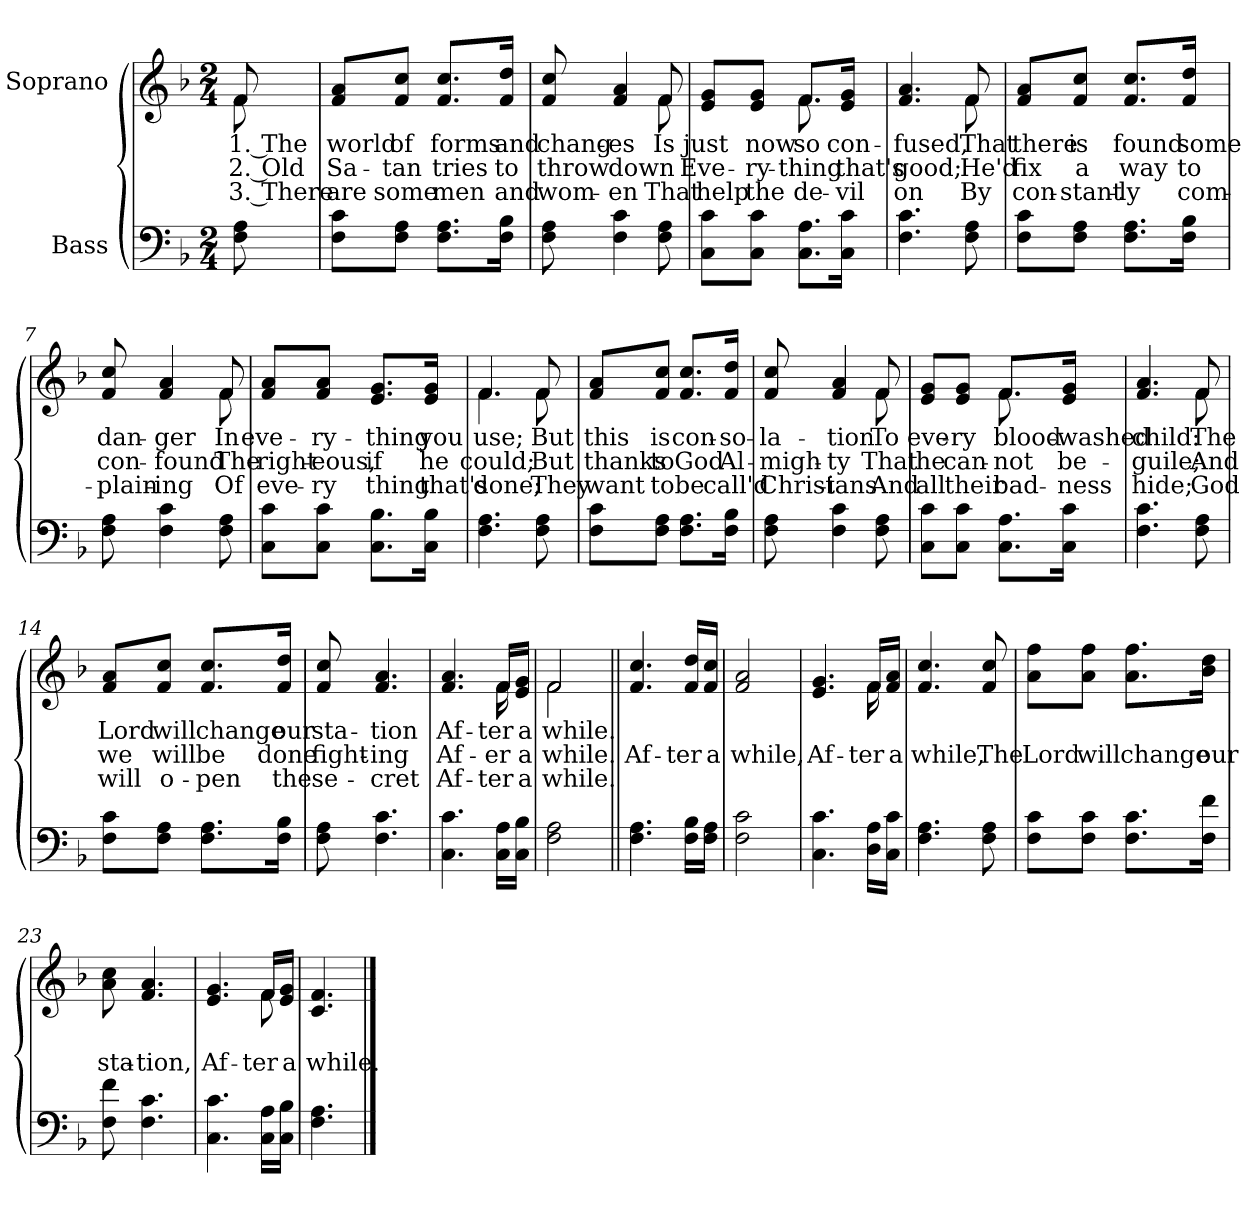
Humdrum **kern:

**kern	**kern	**text	**text	**text
*part2	*part1	*part1	*part1	*part1
*staff2	*staff1	*staff1	*staff1	*staff1
*I"Bass	*I"Soprano	*	*	*
*clefF4	*clefG2	*	*	*
*k[b-]	*k[b-]	*	*	*
*M2/4	*M2/4	*	*	*
*MM60	*MM60	*	*	*
=1	=1	=1	=1	=1
!	!	!LO:LY:b	!LO:LY:b	!LO:LY:b
*	*^	*	*	*
8F\ 8A\	8f/	8f\	1. The	2. Old	3. There
=2	=2	=2	=2	=2	=2
!	!	!	!LO:LY:b	!LO:LY:b	!LO:LY:b
*	*v	*v	*	*	*
8F\ 8c\L	8f/ 8a/L	world	Sa-	are
!	!	!LO:LY:b	!LO:LY:b	!LO:LY:b
8F\ 8A\J	8f/ 8cc/J	of	-tan	some
!	!	!LO:LY:b	!LO:LY:b	!LO:LY:b
8.F\ 8.A\L	8.f/ 8.cc/L	forms	tries	men
!	!	!LO:LY:b	!LO:LY:b	!LO:LY:b
16F\ 16B-\Jk	16f/ 16dd/Jk	and	to	and
=3	=3	=3	=3	=3
!	!	!LO:LY:b	!LO:LY:b	!LO:LY:b
*	*^	*	*	*
8F\ 8A\	8f/ 8cc/	8ryy	chang-	throw	wom-
!	!	!	!LO:LY:b	!LO:LY:b	!LO:LY:b
4F\ 4c\	4f/ 4a/	4ryy	-es	down	-en
!	!	!	!LO:LY:b	!	!LO:LY:b
8F\ 8A\	8f/	8f\	Is	.	That
=4	=4	=4	=4	=4	=4
!	!	!	!LO:LY:b	!LO:LY:b	!LO:LY:b
8C\ 8c\L	8e/ 8g/L	8ryy	just	Eve-	help
!	!	!	!LO:LY:b	!LO:LY:b	!LO:LY:b
8C\ 8c\J	8e/ 8g/J	8ryy	now	-ry-	the
!	!	!	!LO:LY:b	!LO:LY:b	!LO:LY:b
8.C\ 8.A\L	8.f/L	8.f\	so	-thing	de-
!	!	!	!LO:LY:b	!LO:LY:b	!LO:LY:b
16C\ 16c\Jk	16e/ 16g/Jk	16ryy	con-	that's	-vil
!!LO:LB:g=z	!!
=5	=5	=5	=5	=5	=5
!	!	!	!LO:LY:b	!LO:LY:b	!LO:LY:b
4.F\ 4.c\	4.f/ 4.a/	4.ryy	-fused,	good;	on
!	!	!	!LO:LY:b	!LO:LY:b	!LO:LY:b
8F\ 8A\	8f/	8f\	That	He'd	By
=6	=6	=6	=6	=6	=6
!	!	!	!LO:LY:b	!LO:LY:b	!LO:LY:b
*	*v	*v	*	*	*
8F\ 8c\L	8f/ 8a/L	there	fix	con-
!	!	!LO:LY:b	!LO:LY:b	!LO:LY:b
8F\ 8A\J	8f/ 8cc/J	is	a	-stant-
!	!	!LO:LY:b	!LO:LY:b	!LO:LY:b
8.F\ 8.A\L	8.f/ 8.cc/L	found	way	-ly
!	!	!LO:LY:b	!LO:LY:b	!LO:LY:b
16F\ 16B-\Jk	16f/ 16dd/Jk	some	to	com-
=7	=7	=7	=7	=7
!	!	!LO:LY:b	!LO:LY:b	!LO:LY:b
*	*^	*	*	*
8F\ 8A\	8f/ 8cc/	8ryy	dan-	con-	-plain-
!	!	!	!LO:LY:b	!LO:LY:b	!LO:LY:b
4F\ 4c\	4f/ 4a/	4ryy	-ger	-found	-ing
!	!	!	!LO:LY:b	!LO:LY:b	!LO:LY:b
8F\ 8A\	8f/	8f\	In	The	Of
=8	=8	=8	=8	=8	=8
!	!	!	!LO:LY:b	!LO:LY:b	!LO:LY:b
*	*v	*v	*	*	*
8C\ 8c\L	8f/ 8a/L	eve-	right-	eve-
!	!	!LO:LY:b	!LO:LY:b	!LO:LY:b
8C\ 8c\J	8f/ 8a/J	-ry-	-eous,	-ry
!	!	!LO:LY:b	!LO:LY:b	!LO:LY:b
8.C\ 8.B-\L	8.e/ 8.g/L	-thing	if	thing
!	!	!LO:LY:b	!LO:LY:b	!LO:LY:b
16C\ 16B-\Jk	16e/ 16g/Jk	you	he	that's
!!LO:LB:g=z
=9	=9	=9	=9	=9
!	!	!LO:LY:b	!LO:LY:b	!LO:LY:b
*	*^	*	*	*
4.F\ 4.A\	4.f/	4.f\	use;	could;	done;
!	!	!	!LO:LY:b	!LO:LY:b	!LO:LY:b
8F\ 8A\	8f/	8f\	But	But	They
=10	=10	=10	=10	=10	=10
!	!	!	!LO:LY:b	!LO:LY:b	!LO:LY:b
*	*v	*v	*	*	*
8F\ 8c\L	8f/ 8a/L	this	thanks	want
!	!	!LO:LY:b	!LO:LY:b	!LO:LY:b
8F\ 8A\J	8f/ 8cc/J	is	to	to
!	!	!LO:LY:b	!LO:LY:b	!LO:LY:b
8.F\ 8.A\L	8.f/ 8.cc/L	con-	God	be
!	!	!LO:LY:b	!LO:LY:b	!LO:LY:b
16F\ 16B-\Jk	16f/ 16dd/Jk	-so-	Al-	call'd
=11	=11	=11	=11	=11
!	!	!LO:LY:b	!LO:LY:b	!LO:LY:b
*	*^	*	*	*
8F\ 8A\	8f/ 8cc/	8ryy	-la-	-migh-	Christ-
!	!	!	!LO:LY:b	!LO:LY:b	!LO:LY:b
4F\ 4c\	4f/ 4a/	4ryy	-tion	-ty	-ians
!	!	!	!LO:LY:b	!LO:LY:b	!LO:LY:b
8F\ 8A\	8f/	8f\	To	That	And
=12	=12	=12	=12	=12	=12
!	!	!	!LO:LY:b	!LO:LY:b	!LO:LY:b
8C\ 8c\L	8e/ 8g/L	8ryy	eve-	he	all
!	!	!	!LO:LY:b	!LO:LY:b	!LO:LY:b
8C\ 8c\J	8e/ 8g/J	8ryy	-ry	can-	their
!	!	!	!LO:LY:b	!LO:LY:b	!LO:LY:b
8.C\ 8.A\L	8.f/L	8.f\	blood-	-not	bad-
!	!	!	!LO:LY:b	!LO:LY:b	!LO:LY:b
16C\ 16c\Jk	16e/ 16g/Jk	16ryy	-washed	be-	-ness
!!LO:LB:g=z	!!
=13	=13	=13	=13	=13	=13
!	!	!	!LO:LY:b	!LO:LY:b	!LO:LY:b
4.F\ 4.c\	4.f/ 4.a/	4.ryy	child:	-guile;	hide;
!	!	!	!LO:LY:b	!LO:LY:b	!LO:LY:b
8F\ 8A\	8f/	8f\	The	And	God
=14	=14	=14	=14	=14	=14
!	!	!	!LO:LY:b	!LO:LY:b	!LO:LY:b
*	*v	*v	*	*	*
8F\ 8c\L	8f/ 8a/L	Lord	we	will
!	!	!LO:LY:b	!LO:LY:b	!LO:LY:b
8F\ 8A\J	8f/ 8cc/J	will	will	o-
!	!	!LO:LY:b	!LO:LY:b	!LO:LY:b
8.F\ 8.A\L	8.f/ 8.cc/L	change	be	-pen
!	!	!LO:LY:b	!LO:LY:b	!LO:LY:b
16F\ 16B-\Jk	16f/ 16dd/Jk	our	done	the
=15	=15	=15	=15	=15
!	!	!LO:LY:b	!LO:LY:b	!LO:LY:b
8F\ 8A\	8f/ 8cc/	sta-	fight-	se-
!	!	!LO:LY:b	!LO:LY:b	!LO:LY:b
4.F\ 4.c\	4.f/ 4.a/	-tion	-ing	-cret
=16	=16	=16	=16	=16
!	!	!LO:LY:b	!LO:LY:b	!LO:LY:b
*	*^	*	*	*
4.C\ 4.c\	4.f/ 4.a/	4.ryy	Af-	Af-	Af-
!	!	!	!LO:LY:b	!LO:LY:b	!LO:LY:b
16C\ 16A\LL	16f/LL	16f\	-ter	-er	-ter
!	!	!	!LO:LY:b	!LO:LY:b	!LO:LY:b
16C\ 16B-\JJ	16e/ 16g/JJ	16ryy	a	a	a
=17	=17	=17	=17	=17	=17
!	!	!	!LO:LY:b	!LO:LY:b	!LO:LY:b
2F\ 2A\	2f/	2f\	while.	while.	while.
=18||	=18||	=18||	=18||	=18||	=18||
!	!LO:TX:a:t=Chorus	!	!	!	!
!	!	!	!	!LO:LY:b	!
*	*v	*v	*	*	*
4.F\ 4.A\	4.f/ 4.cc/	.	Af-	.
!	!	!	!LO:LY:b	!
16F\ 16B-\LL	16f/ 16dd/LL	.	-ter	.
!	!	!	!LO:LY:b	!
16F\ 16A\JJ	16f/ 16cc/JJ	.	a	.
=19	=19	=19	=19	=19
!	!	!	!LO:LY:b	!
2F\ 2c\	2f/ 2a/	.	while,	.
!!LO:LB:g=z
=20	=20	=20	=20	=20
!	!	!	!LO:LY:b	!
*	*^	*	*	*
4.C\ 4.c\	4.e/ 4.g/	4.ryy	.	Af-	.
!	!	!	!	!LO:LY:b	!
16D\ 16A\LL	16f/LL	16f\	.	-ter	.
!	!	!	!	!LO:LY:b	!
16C\ 16c\JJ	16f/ 16a/JJ	16ryy	.	a	.
=21	=21	=21	=21	=21	=21
!	!	!	!	!LO:LY:b	!
*	*v	*v	*	*	*
4.F\ 4.A\	4.f/ 4.cc/	.	while,	.
!	!	!	!LO:LY:b	!
8F\ 8A\	8f/ 8cc/	.	The	.
=22	=22	=22	=22	=22
!	!	!	!LO:LY:b	!
8F\ 8c\L	8a\ 8ff\L	.	Lord	.
!	!	!	!LO:LY:b	!
8F\ 8c\J	8a\ 8ff\J	.	will	.
!	!	!	!LO:LY:b	!
8.F\ 8.c\L	8.a\ 8.ff\L	.	change	.
!	!	!	!LO:LY:b	!
16F\ 16f\Jk	16b-\ 16dd\Jk	.	our	.
=23	=23	=23	=23	=23
!	!	!	!LO:LY:b	!
8F\ 8f\	8a\ 8cc\	.	sta-	.
!	!	!	!LO:LY:b	!
4.F\ 4.c\	4.f/ 4.a/	.	-tion,	.
=24	=24	=24	=24	=24
!	!	!	!LO:LY:b	!
*	*^	*	*	*
4.C\ 4.c\	4.e/ 4.g/	4.ryy	.	Af-	.
!	!	!	!	!LO:LY:b	!
16C\ 16A\LL	16f/LL	8f\	.	-ter	.
!	!	!	!	!LO:LY:b	!
16C\ 16B-\JJ	16e/ 16g/JJ	.	.	a	.
*	*v	*v	*	*	*
=25	=25	=25	=25	=25
!	!	!	!LO:LY:b	!
4.F\ 4.A\	4.c/ 4.f/	.	while.	.
==	==	==	==	==
*-	*-	*-	*-	*-
